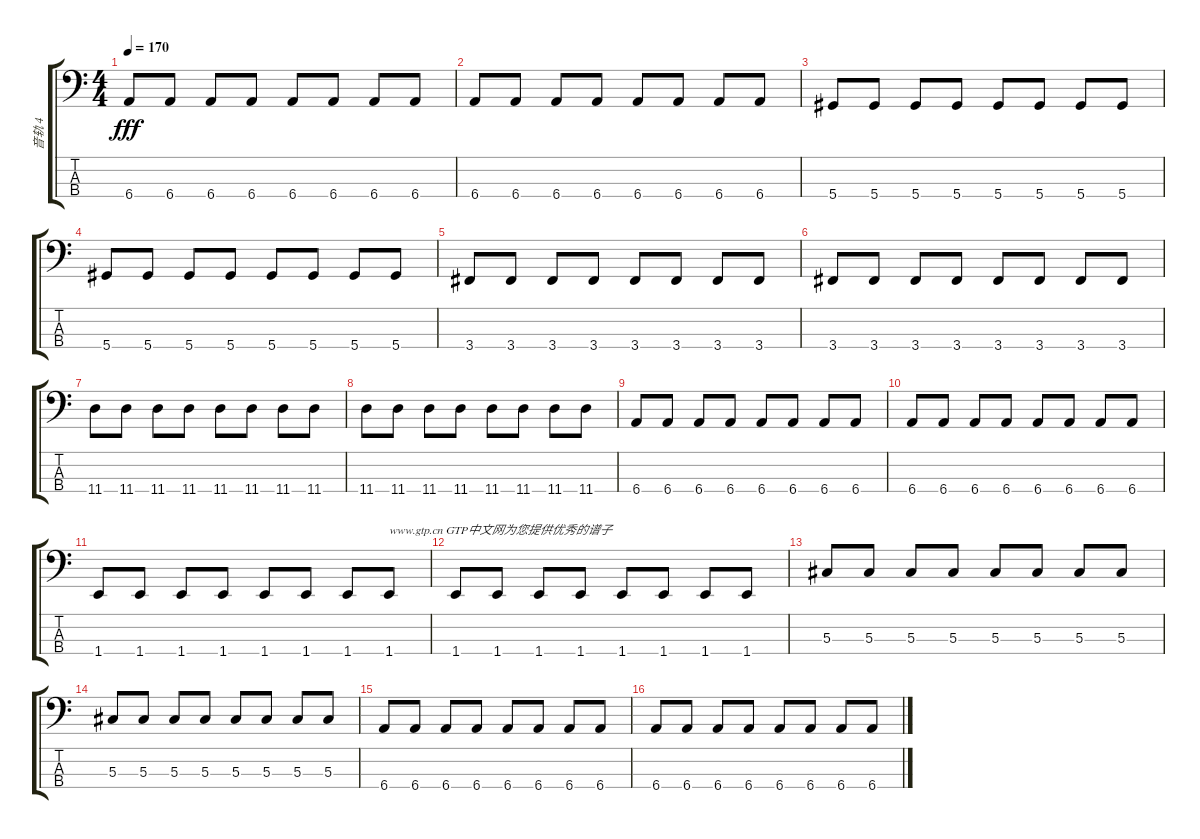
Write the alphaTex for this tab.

\track ("音轨 4" "音轨 4") {instrument electricbassfinger}
\staff {score tabs}
\tuning (Gb2 Db2 Ab1 Eb1) {hide}
\ts (4 4)
\tempo 170
\clef f4
\ks c
6.4.8{dy fff} 6.4.8 6.4.8 6.4.8 6.4.8 6.4.8 6.4.8 6.4.8 |
6.4.8 6.4.8 6.4.8 6.4.8 6.4.8 6.4.8 6.4.8 6.4.8 |
5.4.8 5.4.8 5.4.8 5.4.8 5.4.8 5.4.8 5.4.8 5.4.8 |
5.4.8 5.4.8 5.4.8 5.4.8 5.4.8 5.4.8 5.4.8 5.4.8 |
3.4.8 3.4.8 3.4.8 3.4.8 3.4.8 3.4.8 3.4.8 3.4.8 |
3.4.8 3.4.8 3.4.8 3.4.8 3.4.8 3.4.8 3.4.8 3.4.8 |
11.4.8 11.4.8 11.4.8 11.4.8 11.4.8 11.4.8 11.4.8 11.4.8 |
11.4.8 11.4.8 11.4.8 11.4.8 11.4.8 11.4.8 11.4.8 11.4.8 |
6.4.8 6.4.8 6.4.8 6.4.8 6.4.8 6.4.8 6.4.8 6.4.8 |
6.4.8 6.4.8 6.4.8 6.4.8 6.4.8 6.4.8 6.4.8 6.4.8 |
1.4.8 1.4.8 1.4.8 1.4.8 1.4.8 1.4.8 1.4.8 1.4.8{txt "www.gtp.cn GTP中文网为您提供优秀的谱子"} |
1.4.8 1.4.8 1.4.8 1.4.8 1.4.8 1.4.8 1.4.8 1.4.8 |
5.3.8 5.3.8 5.3.8 5.3.8 5.3.8 5.3.8 5.3.8 5.3.8 |
5.3.8 5.3.8 5.3.8 5.3.8 5.3.8 5.3.8 5.3.8 5.3.8 |
6.4.8 6.4.8 6.4.8 6.4.8 6.4.8 6.4.8 6.4.8 6.4.8 |
6.4.8 6.4.8 6.4.8 6.4.8 6.4.8 6.4.8 6.4.8 6.4.8
